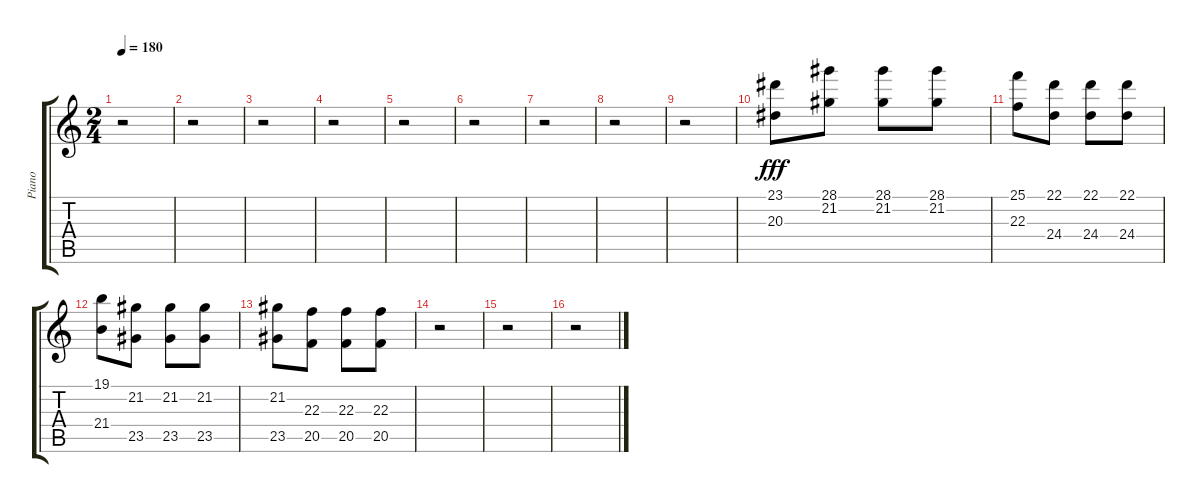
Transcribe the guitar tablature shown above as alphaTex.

\track ("Piano" "Piano") {instrument brightacousticpiano}
\staff {score tabs}
\tuning (E4 B3 G3 D3 A2 E2) {hide}
\ts (2 4)
\tempo 180
\clef g2
\ks c
r.2{dy fff} |
r.2 |
r.2 |
r.2 |
r.2 |
r.2 |
r.2 |
r.2 |
r.2 |
(23.1 20.3).8 (28.1 21.2).8 (28.1 21.2).8 (28.1 21.2).8 |
(25.1 22.3).8 (22.1 24.4).8 (22.1 24.4).8 (22.1 24.4).8 |
(19.1 21.4).8 (21.2 23.5).8 (21.2 23.5).8 (21.2 23.5).8 |
(21.2 23.5).8 (22.3 20.5).8 (22.3 20.5).8 (22.3 20.5).8 |
r.2 |
r.2 |
r.2
